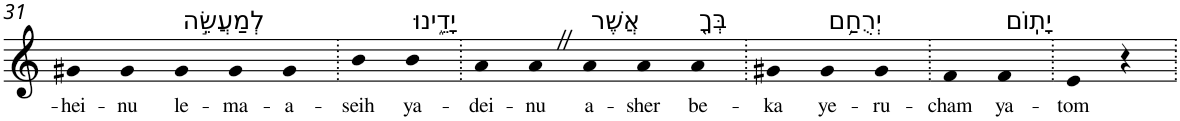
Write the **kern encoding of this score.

**kern	**text
*part1	*part1
*staff1	*staff1
*I"Piano	*
*I'Pno	*
!!LO:PB:g=z
*clefG2	*
*k[]	*
=31	=31
!	!LO:LY:b
4g#X	-hei-
!	!LO:LY:b
4g#	-nu
!LO:TX:a:t=לְמַעֲשֵׂ֣ה	!
!	!LO:LY:b
4g#	le-
!	!LO:LY:b
4g#	-ma-
!	!LO:LY:b
4g#	-a-
=32.	=32.
!	!LO:LY:b
4b	-seih
!LO:TX:a:t=יָדֵ֑ינוּ	!
!	!LO:LY:b
4b	ya-
=33.	=33.
!	!LO:LY:b
4a	-dei-
!	!LO:LY:b
4aZ	-nu
!LO:TX:a:t=אֲשֶׁר	!
!	!LO:LY:b
4a	a-
!	!LO:LY:b
4a	-sher
!LO:TX:a:t=בְּךָ֖	!
!	!LO:LY:b
4a	be-
=34.	=34.
!	!LO:LY:b
4g#X	-ka
!LO:TX:a:t=יְרֻחַ֥ם	!
!	!LO:LY:b
4g#	ye-
!	!LO:LY:b
4g#	-ru-
=35.	=35.
!	!LO:LY:b
4f	-cham
!LO:TX:a:t=יָתֽוֹם	!
!	!LO:LY:b
4f	ya-
=36.	=36.
!	!LO:LY:b
4e	-tom
4r	.
=.	=.
*-	*-
